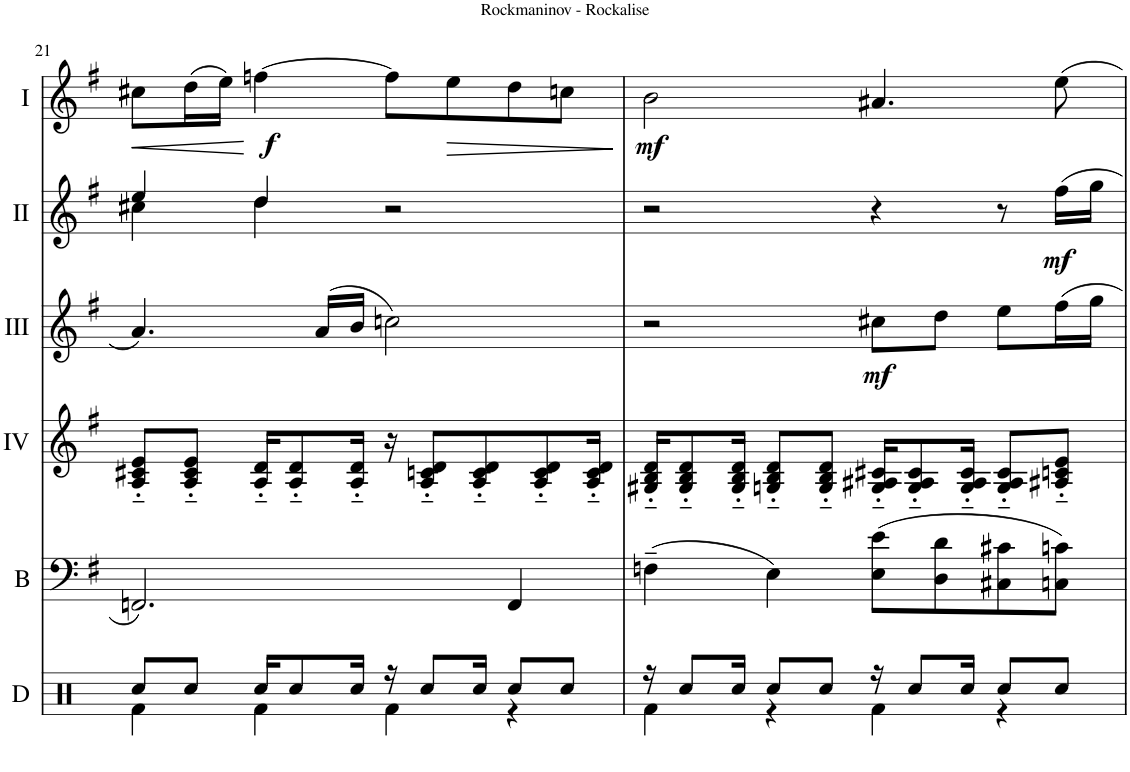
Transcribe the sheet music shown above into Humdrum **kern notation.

**kern	**kern	**kern	**kern	**dynam	**kern	**dynam	**kern	**dynam
*part6	*part5	*part4	*part3	*part3	*part2	*part2	*part1	*part1
*staff6	*staff5	*staff4	*staff3	*staff3	*staff2	*staff2	*staff1	*staff1
*I"Drums	*I"Bass	*I"Acc. 4	*I"Acc. 3	*	*I"Acc. 2	*	*I"Acc. 1	*
*I'D	*I'B	*	*	*	*	*	*	*
!!LO:PB:g=z
*clefX	*clefF4	*clefG2	*clefG2	*	*clefG2	*	*clefG2	*
*	*Trd7c12	*	*Trd7c12	*	*	*	*	*
*k[]	*k[f#]	*k[f#]	*k[f#]	*	*k[f#]	*	*k[f#]	*
*M4/4	*M4/4	*M4/4	*M4/4	*	*M4/4	*	*M4/4	*
*met(c)	*met(c)	*met(c)	*met(c)	*	*met(c)	*	*met(c)	*
=21	=21	=21	=21	=21	=21	=21	=21	=21
*^	*	*	*	*	*^	*	*	*
!	!	!	!	!	!	!	!	!	!	!LO:HP:b
8Rcc/L	4Rf\	2.FFn/	8A/'~ 8c#X/'~ 8e/'~L	4.a/	.	4e/	4c#X\	.	8cc#X\L	<
8Rcc/J	.	.	8A/'~ 8c#/'~ 8e/'~J	.	.	.	.	.	(16dd\L	.
.	.	.	.	.	.	.	.	.	16ee\JJ)	.
!	!	!	!	!	!	!	!	!	!	!LO:DY:n=1:b
16Rcc/KL	4Rf\	.	16A/'~ 16d/'~KL	.	.	4d/	4d\	.	[4ffn\	[ f
8Rcc/	.	.	8A/'~ 8d/'~	.	.	.	.	.	.	.
.	.	.	.	(16a/LL	.	.	.	.	.	.
16Rcc/Jk	.	.	16A/'~ 16d/'~Jk	16b/JJ	.	.	.	.	.	.
16r	4Rf\	.	16r	2ccn\)	.	2r	2ryy	.	8ff\L]	.
8Rcc/L	.	.	8A/'~ 8cn/'~ 8d/'~L	.	.	.	.	.	.	.
!	!	!	!	!	!	!	!	!	!	!LO:HP:b
.	.	.	.	.	.	.	.	.	8ee\	>
16Rcc/Jk	.	.	8A/'~ 8c/'~ 8d/'~	.	.	.	.	.	.	.
8Rcc/L	4r	4FF/	.	.	.	.	.	.	8dd\	.
.	.	.	8A/'~ 8c/'~ 8d/'~	.	.	.	.	.	.	.
8Rcc/J	.	.	.	.	.	.	.	.	8ccn\J	.
.	.	.	16A/'~ 16c/'~ 16d/'~Jk	.	.	.	.	.	.	.
*v	*v	*	*	*	*	*v	*v	*	*	*
.	.	.	.	.	.	.	.	]
=22	=22	=22	=22	=22	=22	=22	=22	=22
*^	*	*	*	*	*	*	*	*
!	!	!	!	!	!	!	!	!	!LO:DY:b
16r	4Rf\	(4Fn~\	16G#X/'~ 16B/'~ 16d/'~KL	2r	.	2r	.	2b\	mf
8Rcc/L	.	.	8G#/'~ 8B/'~ 8d/'~	.	.	.	.	.	.
16Rcc/Jk	.	.	16G#/'~ 16B/'~ 16d/'~Jk	.	.	.	.	.	.
8Rcc/L	4r	4E\)	8Gn/'~ 8B/'~ 8d/'~L	.	.	.	.	.	.
8Rcc/J	.	.	8G/'~ 8B/'~ 8d/'~J	.	.	.	.	.	.
!	!	!	!	!	!LO:DY:b	!	!	!	!
16r	4Rf\	(8E\ 8e\L	16G/'~ 16A#X/'~ 16c#X/'~KL	8cc#X\L	mf	4r	.	4.a#X/	.
8Rcc/L	.	.	8G/'~ 8A#/'~ 8c#/'~	.	.	.	.	.	.
.	.	8D\ 8d\	.	8dd\J	.	.	.	.	.
16Rcc/Jk	.	.	16G/'~ 16A#/'~ 16c#/'~Jk	.	.	.	.	.	.
8Rcc/L	4r	8C#X\ 8c#X\	8G/'~ 8A#/'~ 8c#/'~L	8ee\L	.	8r	.	.	.
!	!	!	!	!	!	!	!LO:DY:b	!	!
8Rcc/J	.	8Cn\ 8cn\J)	8A#X/'~ 8cn/'~ 8e/'~J	16ff#\L	.	16f#\LL	mf	8ee\	.
.	.	.	.	16gg\JJ	.	16g\JJ	.	.	.
*v	*v	*	*	*	*	*	*	*	*
=	=	=	=	=	=	=	=	=
*-	*-	*-	*-	*-	*-	*-	*-	*-
